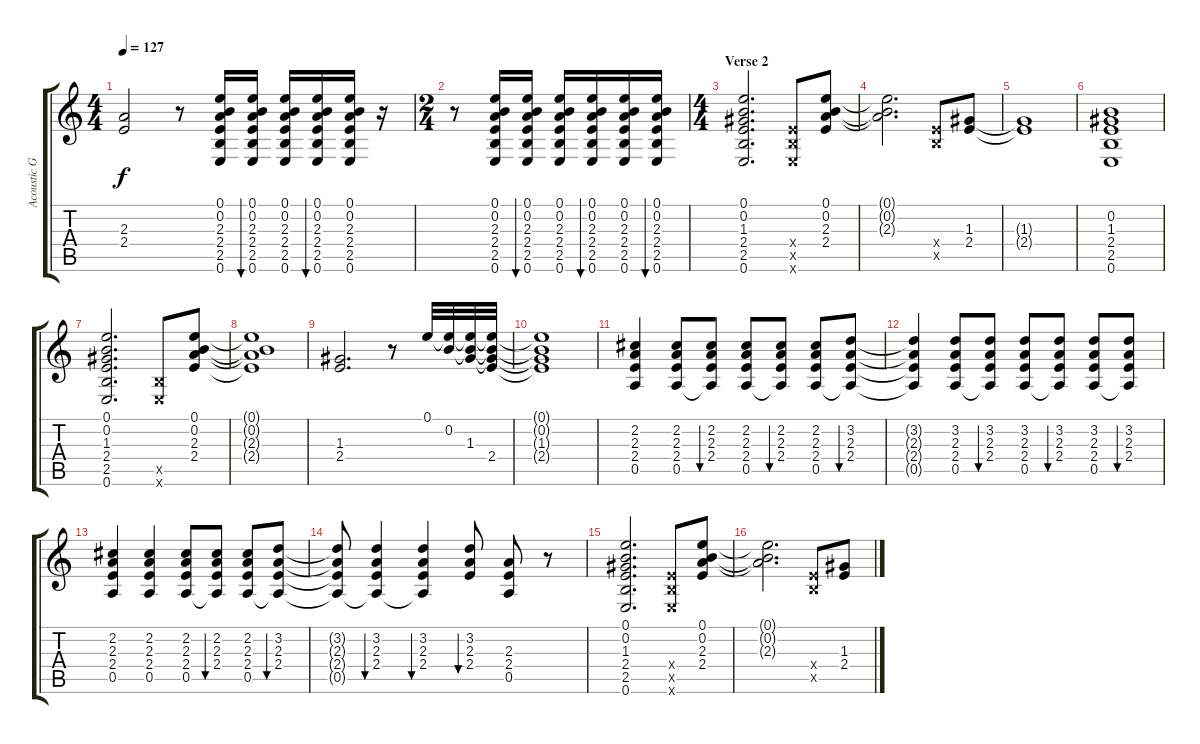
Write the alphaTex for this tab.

\track ("Acoustic Guitar" "Acoustic G") {instrument acousticguitarsteel}
\staff {score tabs}
\tuning (E4 B3 G3 D3 A2 E2) {hide}
\ts (4 4)
\tempo 127
\clef g2
\ks c
(2.3{t} 2.4{t}).2{dy f} r.8 (0.1 0.2 2.3 2.4 2.5 0.6).16 (0.1 0.2 2.3 2.4 2.5 0.6).16{bu 30} (0.1 0.2 2.3 2.4 2.5 0.6).16 (0.1 0.2 2.3 2.4 2.5 0.6).16{bu 30} (0.1 0.2 2.3 2.4 2.5 0.6).16 r.16 |
\ts (2 4)
r.8 (0.1 0.2 2.3 2.4 2.5 0.6).16 (0.1 0.2 2.3 2.4 2.5 0.6).16{bu 30} (0.1 0.2 2.3 2.4 2.5 0.6).16 (0.1 0.2 2.3 2.4 2.5 0.6).16{bu 30} (0.1 0.2 2.3 2.4 2.5 0.6).16 (0.1 0.2 2.3 2.4 2.5 0.6).16{bu 30} |
\ts (4 4)
\section ("" "Verse 2")
(0.1 0.2 1.3 2.4 2.5 0.6).2{d} (2.4{x} 2.5{x} 0.6{x}).8 (0.1 0.2 2.3 2.4).8 |
(0.1{t} 0.2{t} 2.3{t}).2{d} (2.4{x} 2.5{x}).8 (1.3 2.4).8 |
(1.3{t} 2.4{t}).1 |
(0.2 1.3 2.4 2.5 0.6).1 |
(0.1 0.2 1.3 2.4 2.5 0.6).2{d} (2.5{x} 0.6{x}).8 (0.1 0.2 2.3 2.4).8 |
(0.1{t} 0.2{t} 2.3{t} 2.4{t}).1 |
(1.3 2.4).2{d} r.8 0.1.32 (0.1{t} 0.2).32 (0.1{t} 0.2{t} 1.3).32 (0.1{t} 0.2{t} 1.3{t} 2.4).32 |
(0.1{t} 0.2{t} 1.3{t} 2.4{t}).1 |
(2.2 2.3 2.4 0.5).4 (2.2 2.3 2.4 0.5).8 (2.2 2.3 2.4 0.5{t}).8{bu 60} (2.2 2.3 2.4 0.5).8 (2.2 2.3 2.4 0.5{t}).8{bu 60} (2.2 2.3 2.4 0.5).8 (3.2 2.3 2.4 0.5{t}).8{bu 60} |
(3.2{t} 2.3{t} 2.4{t} 0.5{t}).4 (3.2 2.3 2.4 0.5).8 (3.2 2.3 2.4 0.5{t}).8{bu 60} (3.2 2.3 2.4 0.5).8 (3.2 2.3 2.4 0.5{t}).8{bu 60} (3.2 2.3 2.4 0.5).8 (3.2 2.3 2.4 0.5{t}).8{bu 60} |
(2.2 2.3 2.4 0.5).4 (2.2 2.3 2.4 0.5).4 (2.2 2.3 2.4 0.5).8 (2.2 2.3 2.4 0.5{t}).8{bu 60} (2.2 2.3 2.4 0.5).8 (3.2 2.3 2.4 0.5{t}).8{bu 60} |
(3.2{t} 2.3{t} 2.4{t} 0.5{t}).8 (3.2 2.3 2.4 0.5{t}).4{bu 60} (3.2 2.3 2.4 0.5{t}).4{bu 60} (3.2 2.3 2.4).8{bu 60} (2.3 2.4 0.5).8 r.8 |
(0.1 0.2 1.3 2.4 2.5 0.6).2{d} (2.4{x} 2.5{x} 0.6{x}).8 (0.1 0.2 2.3 2.4).8 |
(0.1{t} 0.2{t} 2.3{t}).2{d} (2.4{x} 2.5{x}).8 (1.3 2.4).8
